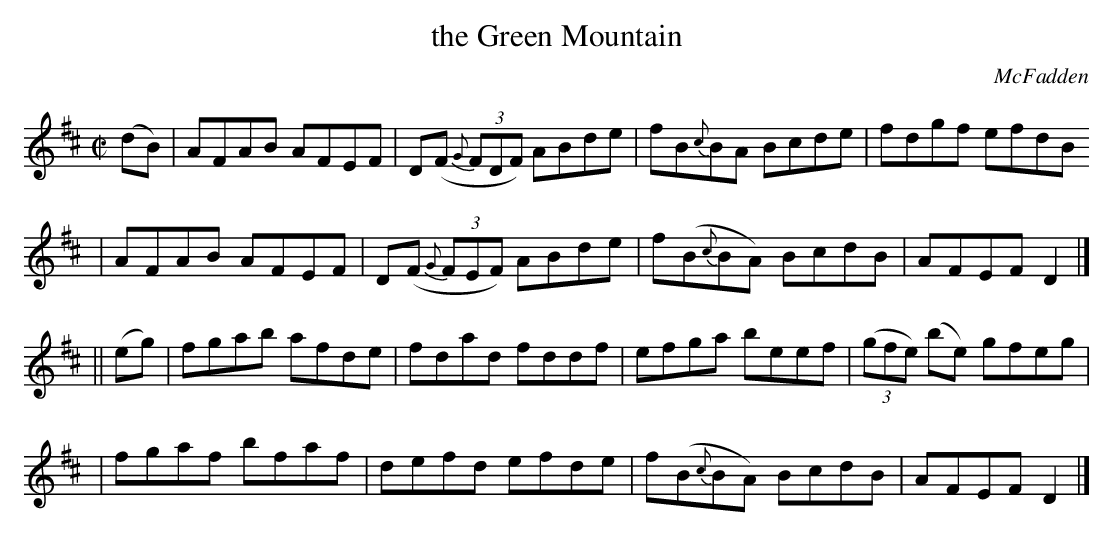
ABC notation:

X:1
T: the Green Mountain
O: McFadden
M: C|
L: 1/8
K: D
   (dB) | AFAB AFEF | D(F (3{G}FDF) ABde | fB{c}BA Bcde | fdgf efdB
        | AFAB AFEF | D(F (3{G}FEF) ABde | f(B{c}BA) BcdB | AFEFD2 |]
|| (eg) | fgab afde | fdad fddf | efga beef | (3(gfe) (be) gfeg |
        | fgaf bfaf | defd efde | f(B{c}BA) BcdB | AFEFD2 |]
